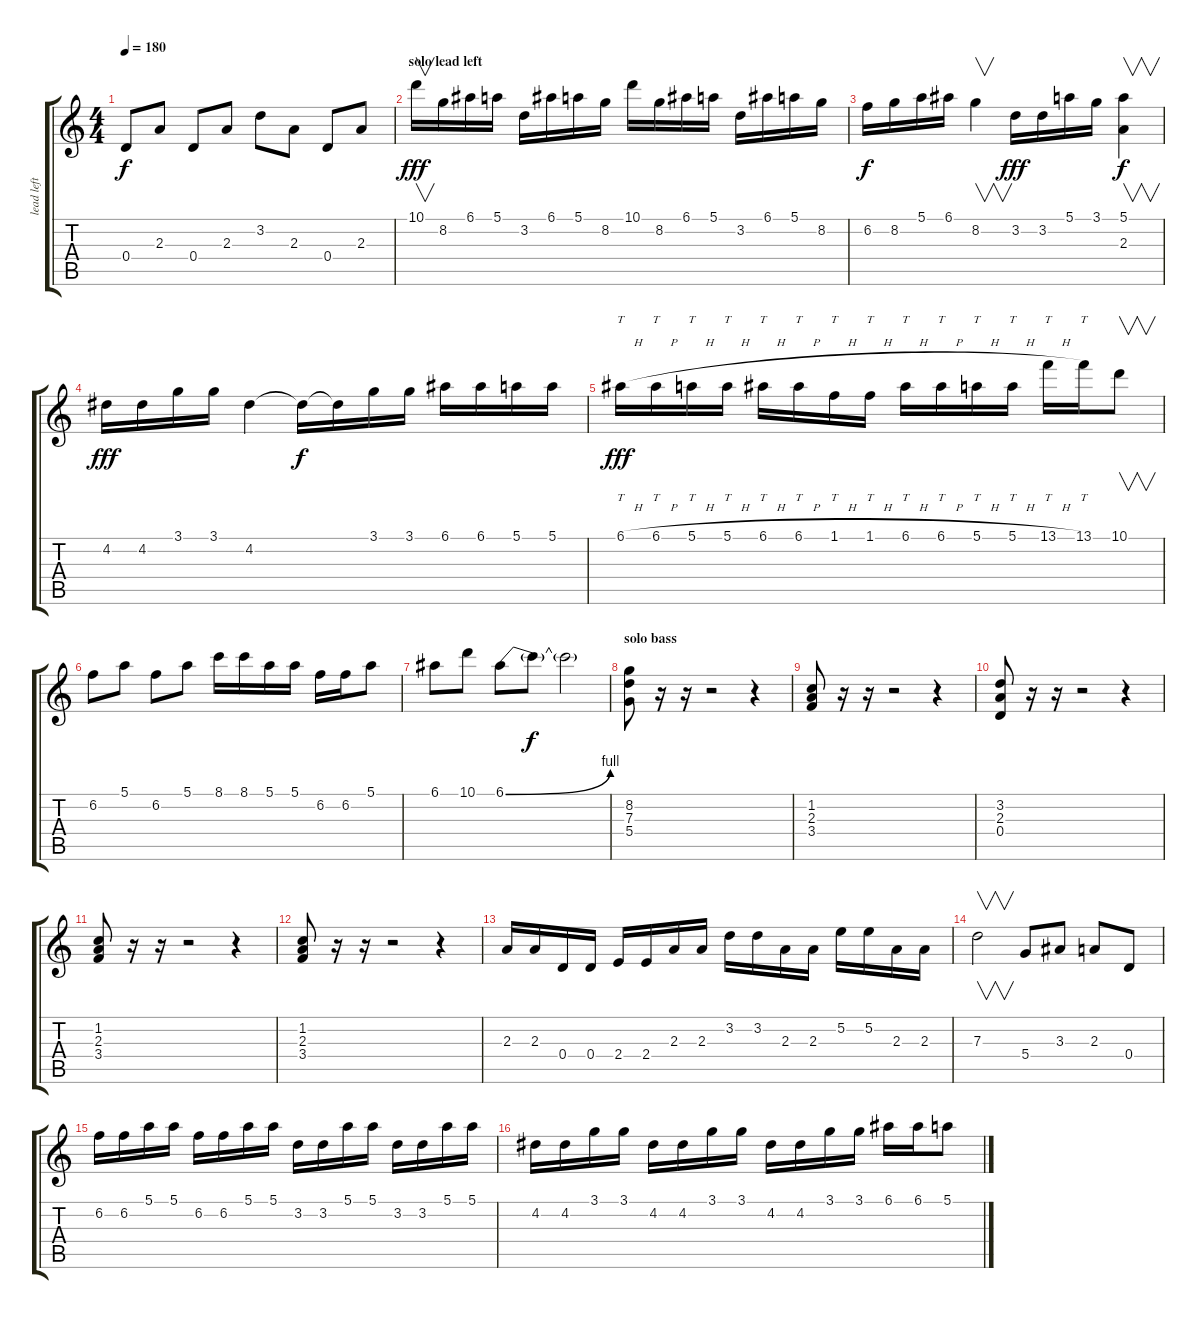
\track ("lead left" "lead left") {instrument distortionguitar}
\staff {score tabs}
\tuning (E4 B3 G3 D3 A2 E2) {hide}
\ts (4 4)
\tempo 180
\clef g2
\ks c
0.4.8{dy f} 2.3.8 0.4.8 2.3.8 3.2.8 2.3.8 0.4.8 2.3.8 |
\section ("" "solo lead left")
10.1.16{v dy fff} 8.2.16 6.1.16 5.1.16 3.2.16 6.1.16 5.1.16 8.2.16 10.1.16 8.2.16 6.1.16 5.1.16 3.2.16 6.1.16 5.1.16 8.2.16 |
6.2.16{dy f} 8.2.16 5.1.16 6.1.16 8.2.4{v} 3.2.16{dy fff} 3.2.16 5.1.16 3.1.16 (5.1 2.3).4{v dy f} |
4.2.16{dy fff} 4.2.16 3.1.16 3.1.16 4.2.4 4.2{t}.16{dy f} 4.2{t}.16 3.1.16 3.1.16 6.1.16 6.1.16 5.1.16 5.1.16 |
6.1{h}.16{tt dy fff} 6.1{h}.16{tt} 5.1{h}.16{tt} 5.1{h}.16{tt} 6.1{h}.16{tt} 6.1{h}.16{tt} 1.1{h}.16{tt} 1.1{h}.16{tt} 6.1{h}.16{tt} 6.1{h}.16{tt} 5.1{h}.16{tt} 5.1{h}.16{tt} 13.1{h}.16{tt} 13.1.16{tt} 10.1.8{v} |
6.2.8 5.1.8 6.2.8 5.1.8 8.1.16 8.1.16 5.1.16 5.1.16 6.2.16 6.2.16 5.1.8 |
6.1.8 10.1.8 6.1{be (bend 0 0 60 4)}.8 6.1{t}.8{dy f} 6.1{t}.2 |
\section ("" "solo bass")
(8.2 7.3 5.4).8 r.16 r.16 r.2 r.4 |
(1.2 2.3 3.4).8 r.16 r.16 r.2 r.4 |
(3.2 2.3 0.4).8 r.16 r.16 r.2 r.4 |
(1.2 2.3 3.4).8 r.16 r.16 r.2 r.4 |
(1.2 2.3 3.4).8 r.16 r.16 r.2 r.4 |
2.3.16 2.3.16 0.4.16 0.4.16 2.4.16 2.4.16 2.3.16 2.3.16 3.2.16 3.2.16 2.3.16 2.3.16 5.2.16 5.2.16 2.3.16 2.3.16 |
7.3.2{v} 5.4.8 3.3.8 2.3.8 0.4.8 |
6.2.16 6.2.16 5.1.16 5.1.16 6.2.16 6.2.16 5.1.16 5.1.16 3.2.16 3.2.16 5.1.16 5.1.16 3.2.16 3.2.16 5.1.16 5.1.16 |
4.2.16 4.2.16 3.1.16 3.1.16 4.2.16 4.2.16 3.1.16 3.1.16 4.2.16 4.2.16 3.1.16 3.1.16 6.1.16 6.1.16 5.1.8
